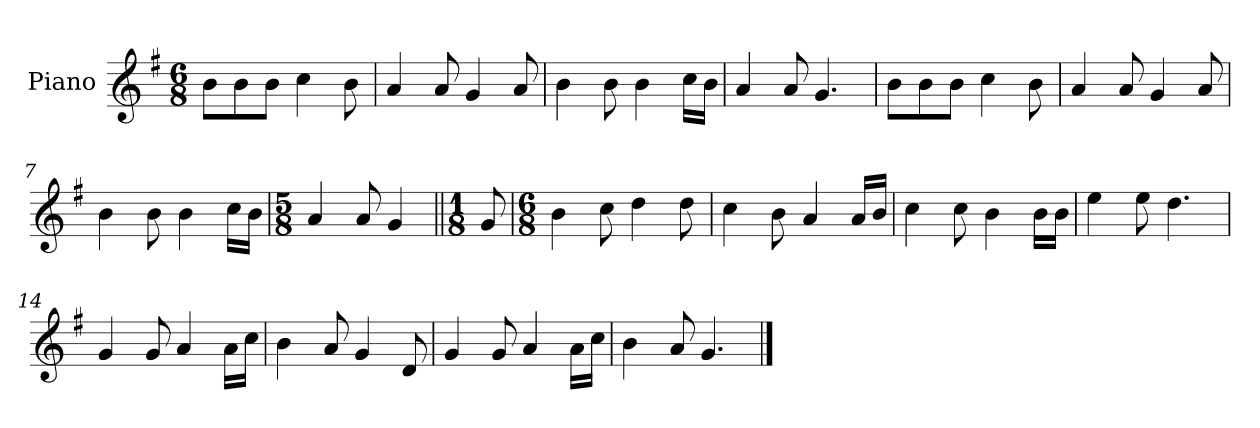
**kern
*part1
*staff1
*I"Piano
*I'Pno.
*clefG2
*k[f#]
*M6/8
=1
8b\L
8b\
8b\J
4cc\
8b\
=2
4a/
8a/
4g/
8a/
=3
4b\
8b\
4b\
16cc\LL
16b\JJ
=4
4a/
8a/
4.g/
=5
8b\L
8b\
8b\J
4cc\
8b\
=6
4a/
8a/
4g/
8a/
=7
4b\
8b\
4b\
16cc\LL
16b\JJ
=8
*M5/8
4a/
8a/
4g/
!!LO:LB:g=z
=9||
*M1/8
8g/
=10
*M6/8
4b\
8cc\
4dd\
8dd\
=11
4cc\
8b\
4a/
16a/LL
16b/JJ
=12
4cc\
8cc\
4b\
16b\LL
16b\JJ
=13
4ee\
8ee\
4.dd\
=14
4g/
8g/
4a/
16a\LL
16cc\JJ
=15
4b\
8a/
4g/
8d/
=16
4g/
8g/
4a/
16a\LL
16cc\JJ
=17
4b\
8a/
4.g/
==
*-
